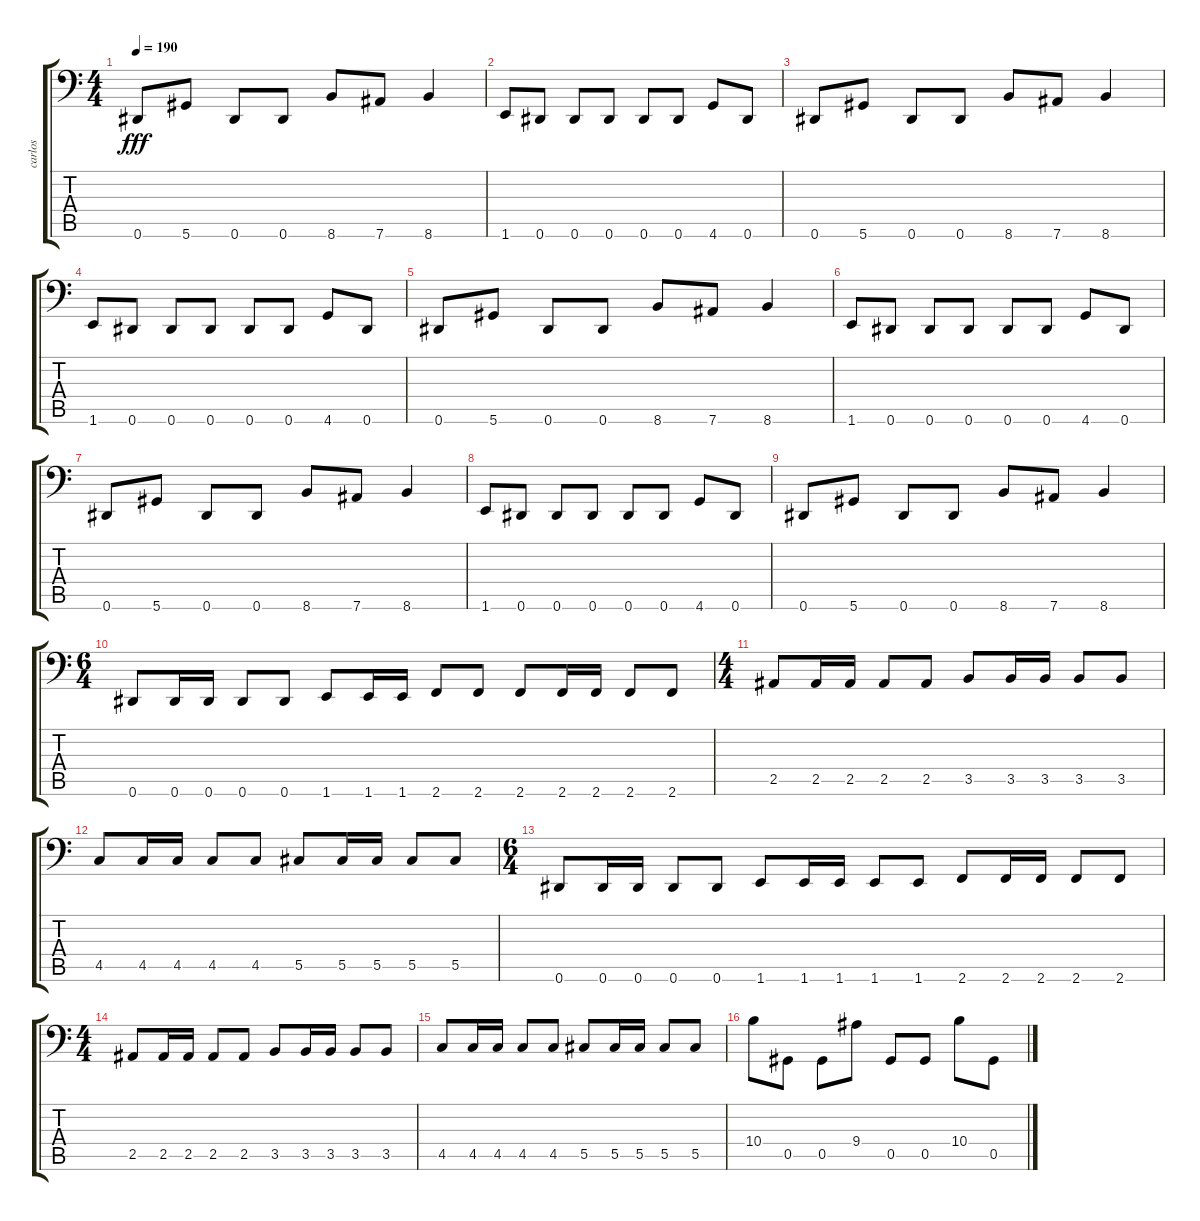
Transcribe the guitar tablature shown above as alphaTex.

\track ("carlos" "carlos") {instrument electricbassfinger}
\staff {score tabs}
\tuning (Eb3 Bb2 Gb2 Db2 Ab1 Eb1) {hide}
\ts (4 4)
\tempo 190
\clef f4
\ks c
0.6.8{dy fff} 5.6.8 0.6.8 0.6.8 8.6.8 7.6.8 8.6.4 |
1.6.8 0.6.8 0.6.8 0.6.8 0.6.8 0.6.8 4.6.8 0.6.8 |
0.6.8 5.6.8 0.6.8 0.6.8 8.6.8 7.6.8 8.6.4 |
1.6.8 0.6.8 0.6.8 0.6.8 0.6.8 0.6.8 4.6.8 0.6.8 |
0.6.8 5.6.8 0.6.8 0.6.8 8.6.8 7.6.8 8.6.4 |
1.6.8 0.6.8 0.6.8 0.6.8 0.6.8 0.6.8 4.6.8 0.6.8 |
0.6.8 5.6.8 0.6.8 0.6.8 8.6.8 7.6.8 8.6.4 |
1.6.8 0.6.8 0.6.8 0.6.8 0.6.8 0.6.8 4.6.8 0.6.8 |
0.6.8 5.6.8 0.6.8 0.6.8 8.6.8 7.6.8 8.6.4 |
\ts (6 4)
0.6.8 0.6.16 0.6.16 0.6.8 0.6.8 1.6.8 1.6.16 1.6.16 2.6.8 2.6.8 2.6.8 2.6.16 2.6.16 2.6.8 2.6.8 |
\ts (4 4)
2.5.8 2.5.16 2.5.16 2.5.8 2.5.8 3.5.8 3.5.16 3.5.16 3.5.8 3.5.8 |
4.5.8 4.5.16 4.5.16 4.5.8 4.5.8 5.5.8 5.5.16 5.5.16 5.5.8 5.5.8 |
\ts (6 4)
0.6.8 0.6.16 0.6.16 0.6.8 0.6.8 1.6.8 1.6.16 1.6.16 1.6.8 1.6.8 2.6.8 2.6.16 2.6.16 2.6.8 2.6.8 |
\ts (4 4)
2.5.8 2.5.16 2.5.16 2.5.8 2.5.8 3.5.8 3.5.16 3.5.16 3.5.8 3.5.8 |
4.5.8 4.5.16 4.5.16 4.5.8 4.5.8 5.5.8 5.5.16 5.5.16 5.5.8 5.5.8 |
10.4.8 0.5.8 0.5.8 9.4.8 0.5.8 0.5.8 10.4.8 0.5.8
